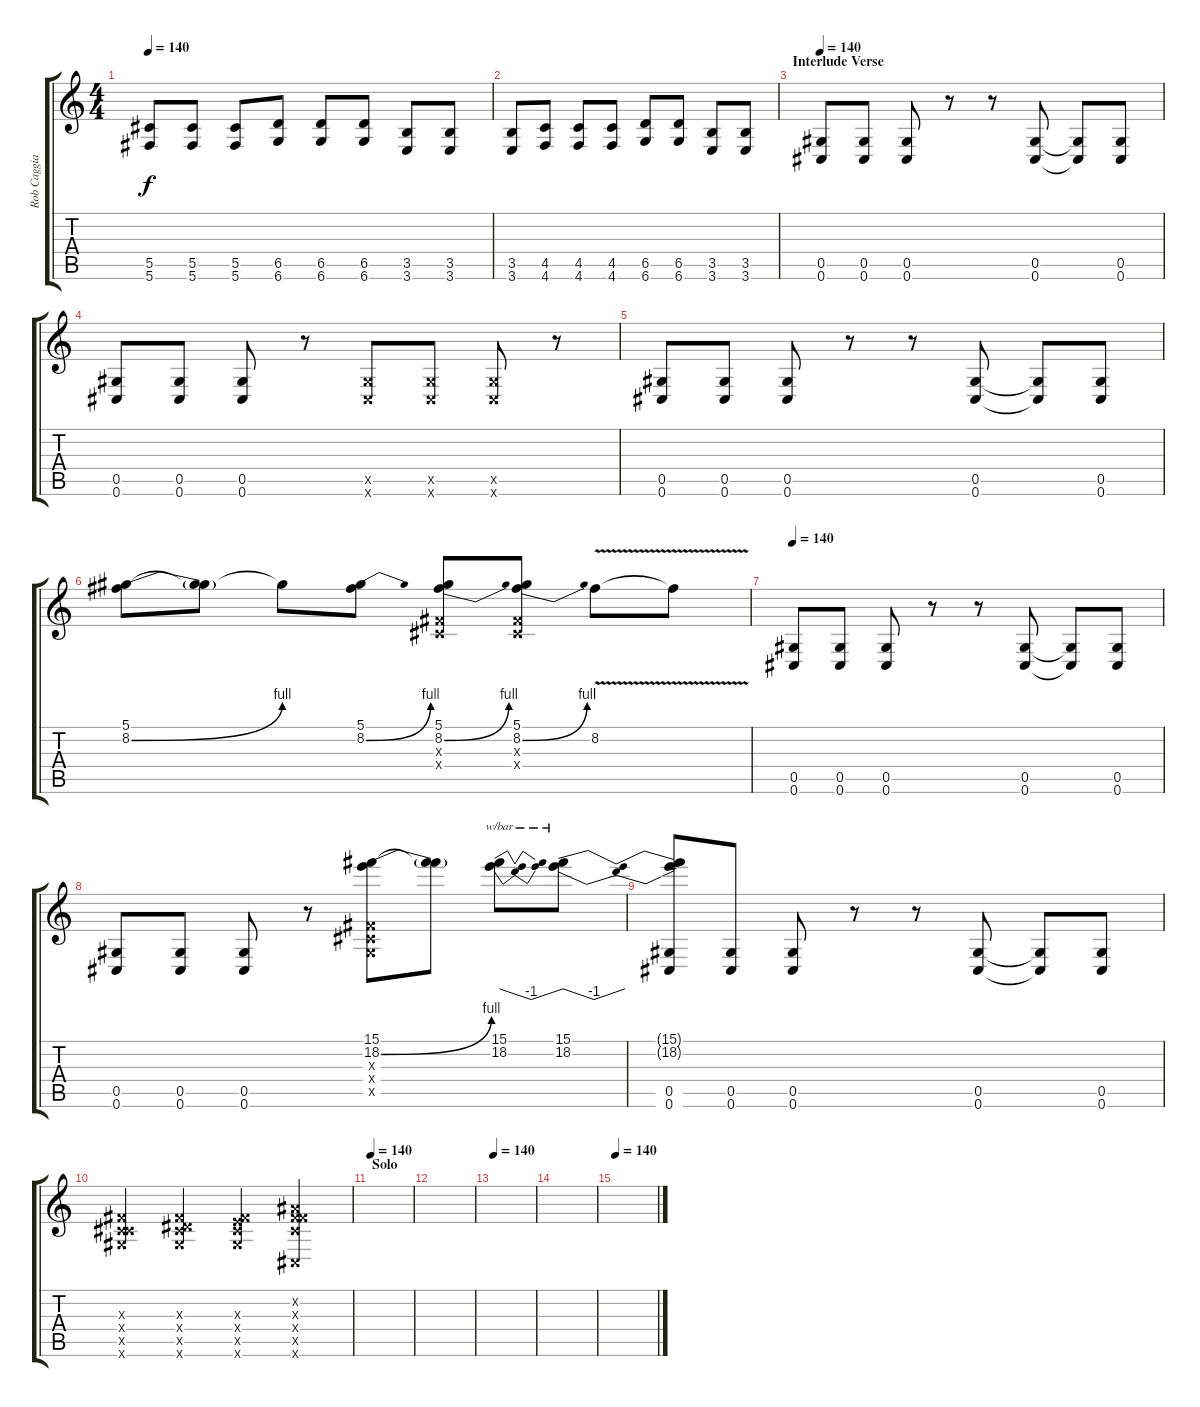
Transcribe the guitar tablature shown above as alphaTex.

\track ("Rob Caggiano" "Rob Caggia") {instrument distortionguitar}
\staff {score tabs}
\tuning (Eb4 Bb3 Gb3 Db3 Ab2 Db2) {hide}
\ts (4 4)
\tempo 140
\clef g2
\ks c
(5.5 5.6).8{dy f} (5.5 5.6).8 (5.5 5.6).8 (6.5 6.6).8 (6.5 6.6).8 (6.5 6.6).8 (3.5 3.6).8 (3.5 3.6).8 |
(3.5 3.6).8 (4.5 4.6).8 (4.5 4.6).8 (4.5 4.6).8 (6.5 6.6).8 (6.5 6.6).8 (3.5 3.6).8 (3.5 3.6).8 |
\section ("" "Interlude Verse")
\tempo 140
(0.5 0.6).8 (0.5 0.6).8 (0.5 0.6).8 r.8 r.8 (0.5 0.6).8 (0.5{t} 0.6{t}).8 (0.5 0.6).8 |
(0.5 0.6).8 (0.5 0.6).8 (0.5 0.6).8 r.8 (0.5{x} 0.6{x}).8 (0.5{x} 0.6{x}).8 (0.5{x} 0.6{x}).8 r.8 |
(0.5 0.6).8 (0.5 0.6).8 (0.5 0.6).8 r.8 r.8 (0.5 0.6).8 (0.5{t} 0.6{t}).8 (0.5 0.6).8 |
(5.1 8.2{be (bend 0 0 60 4)}).8 (5.1{t} 8.2{t}).8 5.1{t}.8 (5.1 8.2{be (bend 0 0 60 4)}).8 (5.1 8.2{be (bend 0 0 60 4)} 0.3{x} 0.4{x}).8 (5.1 8.2{be (bend 0 0 60 4)} 0.3{x} 0.4{x}).8 8.2{v}.8 8.2{t}.8 |
\tempo 140
(0.5 0.6).8 (0.5 0.6).8 (0.5 0.6).8 r.8 r.8 (0.5 0.6).8 (0.5{t} 0.6{t}).8 (0.5 0.6).8 |
(0.5 0.6).8 (0.5 0.6).8 (0.5 0.6).8 r.8 (15.1 18.2{be (bend 0 0 60 4)} 0.3{x} 0.4{x} 0.5{x}).8 (15.1{t} 18.2{t}).8 (15.1 18.2).8{tbe (dip default 0 0 30 -4 60 0)} (15.1 18.2).8{tbe (dip default 0 0 30 -4 60 0)} |
(15.1{t} 18.2{t} 0.5 0.6).8 (0.5 0.6).8 (0.5 0.6).8 r.8 r.8 (0.5 0.6).8 (0.5{t} 0.6{t}).8 (0.5 0.6).8 |
(0.3{x} 0.4{x} 0.5{x} 12.6{x}).4 (0.3{x} 0.4{x} 0.5{x} 14.6{x}).4 (0.3{x} 0.4{x} 0.5{x} 15.6{x}).4 (0.2{x} 0.3{x} 0.4{x} 10.5{x} 0.6{x}).4 |
\section ("" "Solo")
\tempo 140
|
|
\tempo 140
|
|
\tempo 140
